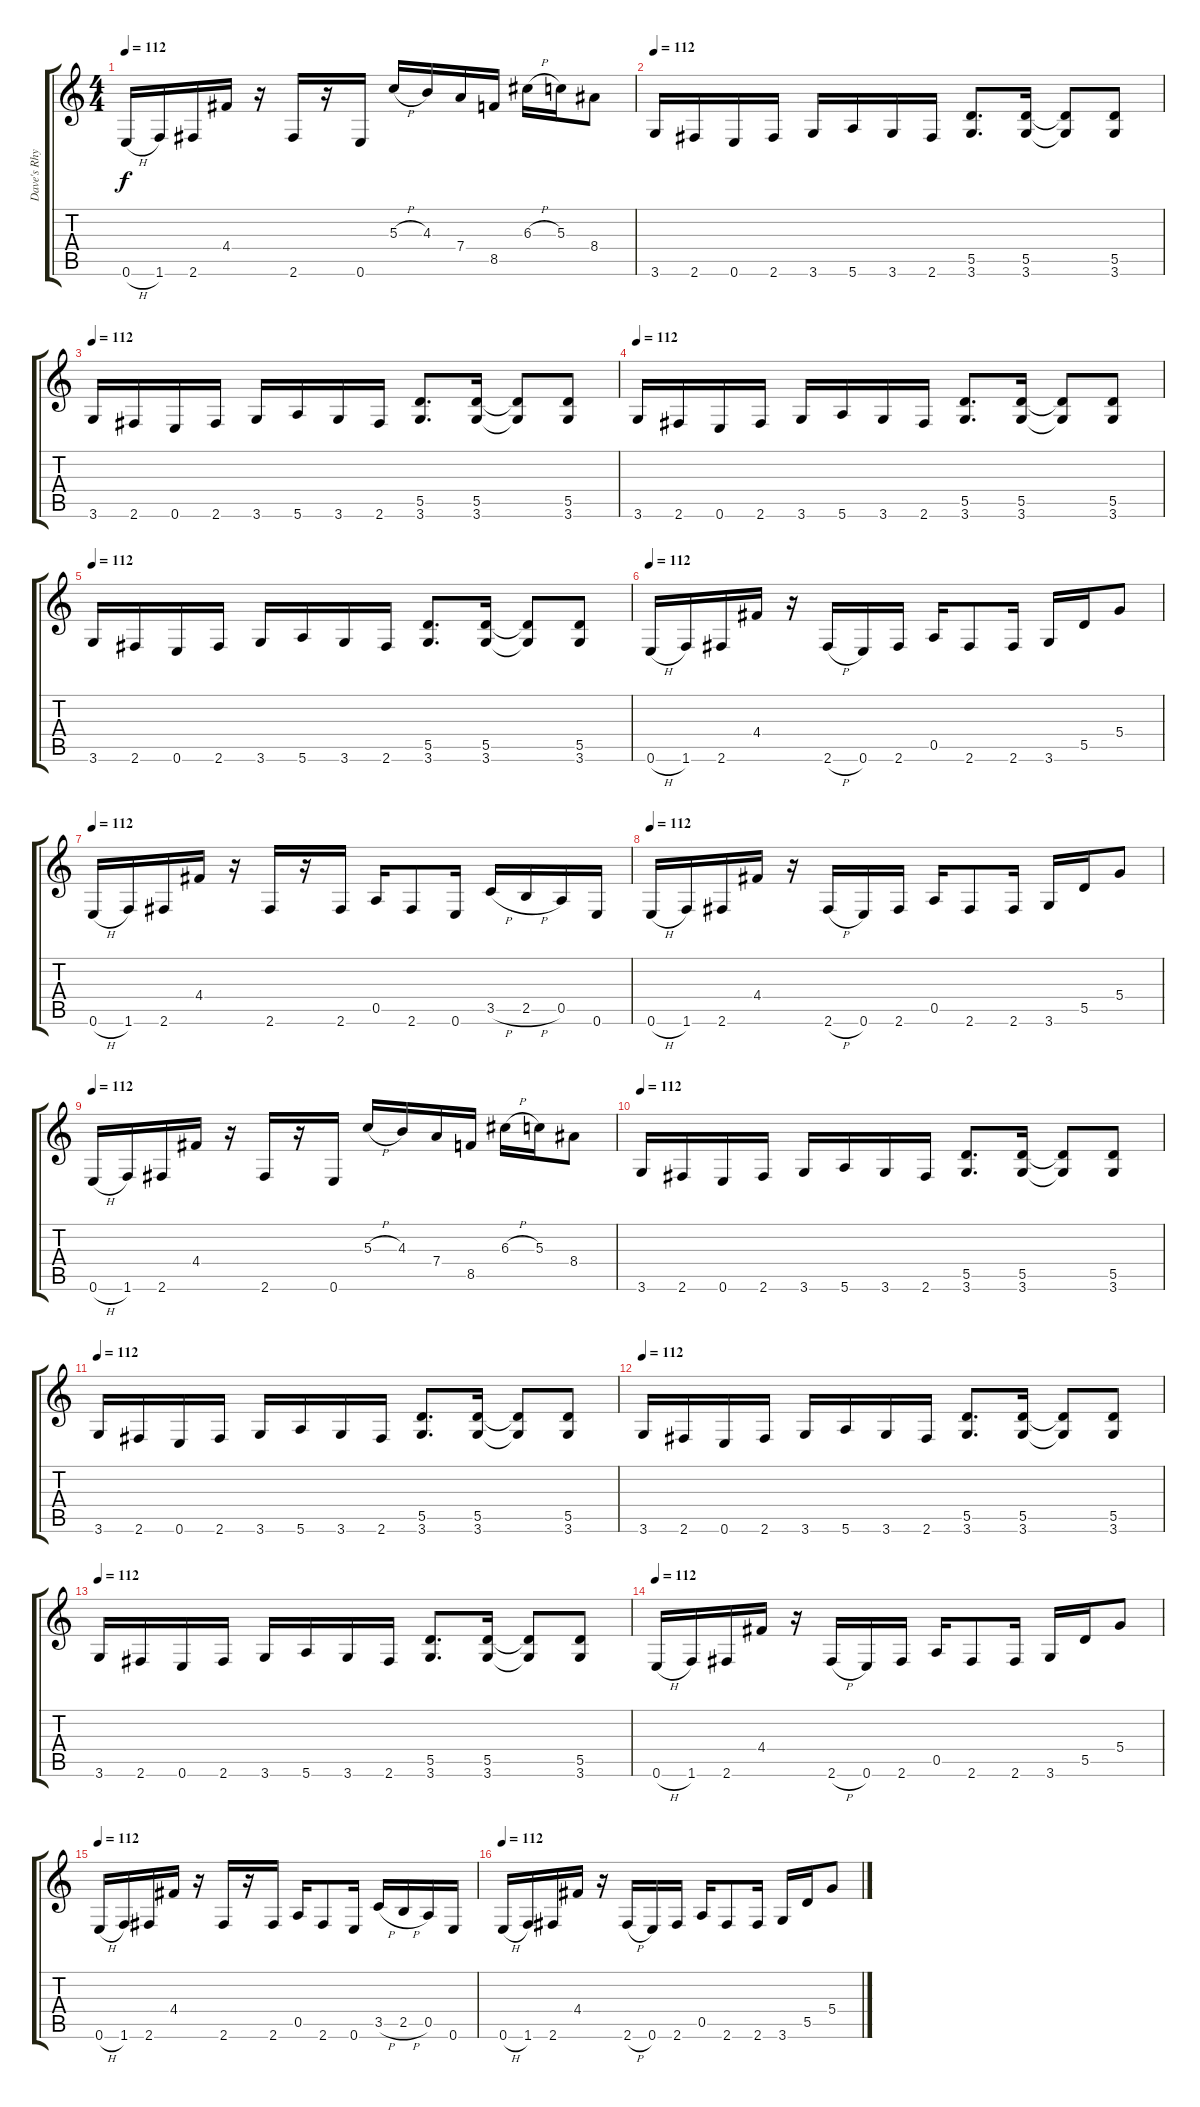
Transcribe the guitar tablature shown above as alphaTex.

\track ("Dave's Rhythm" "Dave's Rhy") {instrument distortionguitar}
\staff {score tabs}
\tuning (E4 B3 G3 D3 A2 E2) {hide}
\ts (4 4)
\tempo 112
\clef g2
\ks c
0.6{h}.16{dy f} 1.6.16 2.6.16 4.4.16 r.16 2.6.16 r.16 0.6.16 5.3{h}.16 4.3.16 7.4.16 8.5.16 6.3{h}.16 5.3.16 8.4.8 |
\tempo 112
3.6.16 2.6.16 0.6.16 2.6.16 3.6.16 5.6.16 3.6.16 2.6.16 (5.5 3.6).8{d} (5.5 3.6).16 (5.5{t} 3.6{t}).8 (5.5 3.6).8 |
\tempo 112
3.6.16 2.6.16 0.6.16 2.6.16 3.6.16 5.6.16 3.6.16 2.6.16 (5.5 3.6).8{d} (5.5 3.6).16 (5.5{t} 3.6{t}).8 (5.5 3.6).8 |
\tempo 112
3.6.16 2.6.16 0.6.16 2.6.16 3.6.16 5.6.16 3.6.16 2.6.16 (5.5 3.6).8{d} (5.5 3.6).16 (5.5{t} 3.6{t}).8 (5.5 3.6).8 |
\tempo 112
3.6.16 2.6.16 0.6.16 2.6.16 3.6.16 5.6.16 3.6.16 2.6.16 (5.5 3.6).8{d} (5.5 3.6).16 (5.5{t} 3.6{t}).8 (5.5 3.6).8 |
\tempo 112
0.6{h}.16 1.6.16 2.6.16 4.4.16 r.16 2.6{h}.16 0.6.16 2.6.16 0.5.16 2.6.8 2.6.16 3.6.16 5.5.16 5.4.8 |
\tempo 112
0.6{h}.16 1.6.16 2.6.16 4.4.16 r.16 2.6.16 r.16 2.6.16 0.5.16 2.6.8 0.6.16 3.5{h}.16 2.5{h}.16 0.5.16 0.6.16 |
\tempo 112
0.6{h}.16 1.6.16 2.6.16 4.4.16 r.16 2.6{h}.16 0.6.16 2.6.16 0.5.16 2.6.8 2.6.16 3.6.16 5.5.16 5.4.8 |
\tempo 112
0.6{h}.16 1.6.16 2.6.16 4.4.16 r.16 2.6.16 r.16 0.6.16 5.3{h}.16 4.3.16 7.4.16 8.5.16 6.3{h}.16 5.3.16 8.4.8 |
\tempo 112
3.6.16 2.6.16 0.6.16 2.6.16 3.6.16 5.6.16 3.6.16 2.6.16 (5.5 3.6).8{d} (5.5 3.6).16 (5.5{t} 3.6{t}).8 (5.5 3.6).8 |
\tempo 112
3.6.16 2.6.16 0.6.16 2.6.16 3.6.16 5.6.16 3.6.16 2.6.16 (5.5 3.6).8{d} (5.5 3.6).16 (5.5{t} 3.6{t}).8 (5.5 3.6).8 |
\tempo 112
3.6.16 2.6.16 0.6.16 2.6.16 3.6.16 5.6.16 3.6.16 2.6.16 (5.5 3.6).8{d} (5.5 3.6).16 (5.5{t} 3.6{t}).8 (5.5 3.6).8 |
\tempo 112
3.6.16 2.6.16 0.6.16 2.6.16 3.6.16 5.6.16 3.6.16 2.6.16 (5.5 3.6).8{d} (5.5 3.6).16 (5.5{t} 3.6{t}).8 (5.5 3.6).8 |
\tempo 112
0.6{h}.16 1.6.16 2.6.16 4.4.16 r.16 2.6{h}.16 0.6.16 2.6.16 0.5.16 2.6.8 2.6.16 3.6.16 5.5.16 5.4.8 |
\tempo 112
0.6{h}.16 1.6.16 2.6.16 4.4.16 r.16 2.6.16 r.16 2.6.16 0.5.16 2.6.8 0.6.16 3.5{h}.16 2.5{h}.16 0.5.16 0.6.16 |
\tempo 112
0.6{h}.16 1.6.16 2.6.16 4.4.16 r.16 2.6{h}.16 0.6.16 2.6.16 0.5.16 2.6.8 2.6.16 3.6.16 5.5.16 5.4.8
